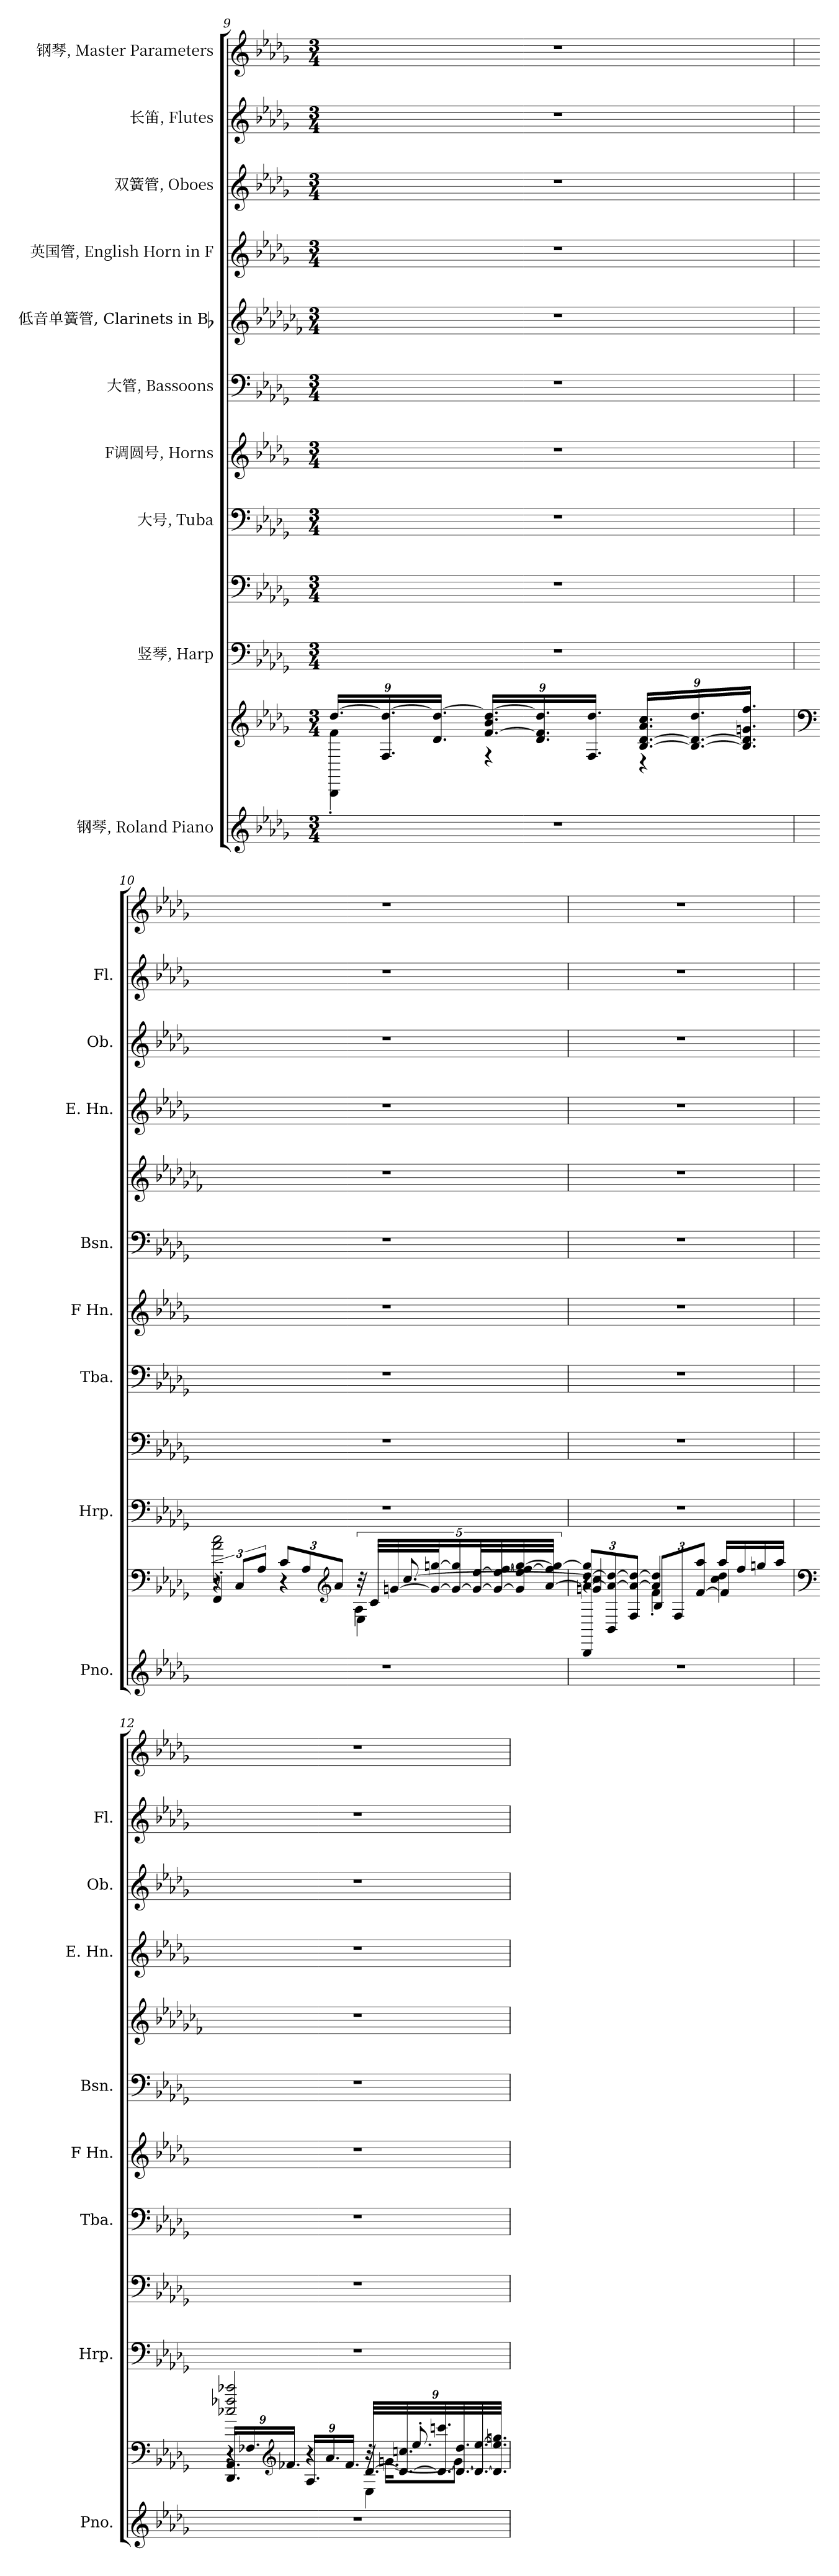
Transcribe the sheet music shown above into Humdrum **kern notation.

**kern	**kern	**kern	**kern	**kern	**kern	**kern	**kern	**kern	**kern	**kern	**kern
*part10	*part10	*part9	*part9	*part8	*part7	*part6	*part5	*part4	*part3	*part2	*part1
*staff12	*staff11	*staff10	*staff9	*staff8	*staff7	*staff6	*staff5	*staff4	*staff3	*staff2	*staff1
*I"钢琴, Roland Piano	*	*I"竖琴, Harp	*	*I"大号, Tuba	*I"F调圆号, Horns	*I"大管, Bassoons	*I"低音单簧管, Clarinets in Bb	*I"英国管, English Horn in F	*I"双簧管, Oboes	*I"长笛, Flutes	*I"钢琴, Master Parameters
*I'Pno.	*	*I'Hrp.	*	*I'Tba.	*I'F Hn.	*I'Bsn.	*	*I'E. Hn.	*I'Ob.	*I'Fl.	*
!!LO:PB:g=z
*clefG2	*clefG2	*clefF4	*clefF4	*clefF4	*clefG2	*clefF4	*clefG2	*clefG2	*clefG2	*clefG2	*clefG2
*	*	*	*	*	*ITrd4c7	*	*ITrd8c14	*ITrd4c7	*	*	*
*k[b-e-a-d-g-]	*k[b-e-a-d-g-]	*k[b-e-a-d-g-]	*k[b-e-a-d-g-]	*k[b-e-a-d-g-]	*k[b-e-a-d-g-c-]	*k[b-e-a-d-g-]	*k[b-e-a-d-g-c-f-]	*k[b-e-a-d-g-c-]	*k[b-e-a-d-g-]	*k[b-e-a-d-g-]	*k[b-e-a-d-g-]
*M3/4	*M3/4	*M3/4	*M3/4	*M3/4	*M3/4	*M3/4	*M3/4	*M3/4	*M3/4	*M3/4	*M3/4
*	*Xbrackettup	*	*	*	*	*	*	*	*	*	*
=9	=9	=9	=9	=9	=9	=9	=9	=9	=9	=9	=9
*	*^	*	*	*	*	*	*	*	*	*	*
2.r	[18.dd-/LL	4BBB-\' 4f\'	2.r	2.r	2.r	2.r	2.r	2.r	2.r	2.r	2.r	2.r
.	18.F/ 18.dd-/_	.	.	.	.	.	.	.	.	.	.	.
.	18.d-/ 18.dd-/_JJ	.	.	.	.	.	.	.	.	.	.	.
.	[18.f/ 18.b-/ 18.dd-/_LL	4r	.	.	.	.	.	.	.	.	.	.
.	18.d-/ 18.f/] 18.dd-/]	.	.	.	.	.	.	.	.	.	.	.
.	18.F/ 18.dd-/JJ	.	.	.	.	.	.	.	.	.	.	.
.	[18.B-/ [18.d-/ 18.a-/ 18.cc/LL	4r	.	.	.	.	.	.	.	.	.	.
.	18.B-/_ 18.d-/_ 18.dd-/	.	.	.	.	.	.	.	.	.	.	.
.	18.B-/] 18.d-/] 18.gn/ 18.ff/JJ	.	.	.	.	.	.	.	.	.	.	.
*	*v	*v	*	*	*	*	*	*	*	*	*	*
!!LO:PB:g=z
=10	=10	=10	=10	=10	=10	=10	=10	=10	=10	=10	=10
*	*clefF4	*	*	*	*	*	*	*	*	*	*
*	*brackettup	*	*	*	*	*	*	*	*	*	*
*	*^	*	*	*	*	*	*	*	*	*	*
*	*	*^	*	*	*	*	*	*	*	*	*	*
*	*	*	*^	*	*	*	*	*	*	*	*	*	*
2.r	12r	2a-\ 2cc\	4FF'/	4r	2.r	2.r	2.r	2.r	2.r	2.r	2.r	2.r	2.r	2.r
.	12C/L	.	.	.	.	.	.	.	.	.	.	.	.	.
.	12A-/J	.	.	.	.	.	.	.	.	.	.	.	.	.
*	*	*	*Xbrackettup	*	*	*	*	*	*	*	*	*	*	*
.	4r	.	12c/L	4r	.	.	.	.	.	.	.	.	.	.
.	.	.	12A-/	.	.	.	.	.	.	.	.	.	.	.
*	*clefG2	*	*	*	*	*	*	*	*	*	*	*	*	*
.	.	.	12a-/J	.	.	.	.	.	.	.	.	.	.	.
*	*brackettup	*	*	*	*	*	*	*	*	*	*	*	*	*
.	40r	4E-\	16r	4A-\	.	.	.	.	.	.	.	.	.	.
.	40c/LLL	.	.	.	.	.	.	.	.	.	.	.	.	.
.	[40gn/	.	.	.	.	.	.	.	.	.	.	.	.	.
.	.	.	[8.cc/	.	.	.	.	.	.	.	.	.	.	.
.	40g/_ [40ggn/J	.	.	.	.	.	.	.	.	.	.	.	.	.
.	20g/_ 20gg/]	.	.	.	.	.	.	.	.	.	.	.	.	.
.	40g/_ [40ee-/L	.	.	.	.	.	.	.	.	.	.	.	.	.
.	40g/_ 40ee-/_ [40ff/	.	.	.	.	.	.	.	.	.	.	.	.	.
.	40g/] 40ee-/] 40ff/_ [40gg/	.	.	.	.	.	.	.	.	.	.	.	.	.
.	[40a-/ 40ff/] 40gg/_JJJ	.	.	.	.	.	.	.	.	.	.	.	.	.
*	*v	*v	*v	*v	*	*	*	*	*	*	*	*	*	*
=11	=11	=11	=11	=11	=11	=11	=11	=11	=11	=11	=11
*	*Xbrackettup	*	*	*	*	*	*	*	*	*	*
*	*	*	*	*	*	*	*	*	*	*	*MM64
*	*^	*	*	*	*	*	*	*	*	*	*
*	*	*^	*	*	*	*	*	*	*	*	*	*
2.r	12BBB-/ 12a-/_ [12dd-/ 12gg/]L	4r	4gn/ 4cc/]	2.r	2.r	2.r	2.r	2.r	2.r	2.r	2.r	2.r	2.r
.	12BB-/ 12a-/_ 12dd-/_	.	.	.	.	.	.	.	.	.	.	.	.
.	12F/ 12a-/_ 12dd-/_J	.	.	.	.	.	.	.	.	.	.	.	.
.	4a-/] 4dd-/]	4f'\	12B-/L	.	.	.	.	.	.	.	.	.	.
.	.	.	12F/	.	.	.	.	.	.	.	.	.	.
.	.	.	[12f/ 12aa-/J	.	.	.	.	.	.	.	.	.	.
.	16aa-/LL	4cc\ 4dd-\	4f/]	.	.	.	.	.	.	.	.	.	.
.	16ff/	.	.	.	.	.	.	.	.	.	.	.	.
.	16ggn/	.	.	.	.	.	.	.	.	.	.	.	.
.	16aa-/JJ	.	.	.	.	.	.	.	.	.	.	.	.
*	*v	*v	*v	*	*	*	*	*	*	*	*	*	*
!!LO:PB:g=z
=12	=12	=12	=12	=12	=12	=12	=12	=12	=12	=12	=12
*	*clefF4	*	*	*	*	*	*	*	*	*	*
*	*^	*	*	*	*	*	*	*	*	*	*
*	*	*^	*	*	*	*	*	*	*	*	*	*
*	*	*	*^	*	*	*	*	*	*	*	*	*	*
2.r	2cc-X/ 2ff-X/ 2ccc-X/	4r	18.DD-/ 18.AA-/LL	4r	2.r	2.r	2.r	2.r	2.r	2.r	2.r	2.r	2.r	2.r
.	.	.	18.F-X/	.	.	.	.	.	.	.	.	.	.	.
*	*clefG2	*	*	*	*	*	*	*	*	*	*	*	*	*
.	.	.	18.f-X/JJ	.	.	.	.	.	.	.	.	.	.	.
.	.	4r	18.A-/LL	4r	.	.	.	.	.	.	.	.	.	.
.	.	.	18.a-/	.	.	.	.	.	.	.	.	.	.	.
.	.	.	18.f-/JJ	.	.	.	.	.	.	.	.	.	.	.
.	16r	32r	[36.d-/LLL	4E-\	.	.	.	.	.	.	.	.	.	.
.	.	[16.gn\KL	.	.	.	.	.	.	.	.	.	.	.	.
.	.	.	36.d-/_ 36.ccn/	.	.	.	.	.	.	.	.	.	.	.
.	8.ee-'/	.	.	.	.	.	.	.	.	.	.	.	.	.
.	.	.	36.d-/_ 36.cccn/	.	.	.	.	.	.	.	.	.	.	.
.	.	8g\J]	36.d-/_ 36.dd-/	.	.	.	.	.	.	.	.	.	.	.
.	.	.	36.d-/_ [36.ee-/	.	.	.	.	.	.	.	.	.	.	.
.	.	.	36.d-/] 36.ee-/] 36.ggn/JJJ	.	.	.	.	.	.	.	.	.	.	.
*	*v	*v	*v	*v	*	*	*	*	*	*	*	*	*	*
=	=	=	=	=	=	=	=	=	=	=	=
*-	*-	*-	*-	*-	*-	*-	*-	*-	*-	*-	*-
